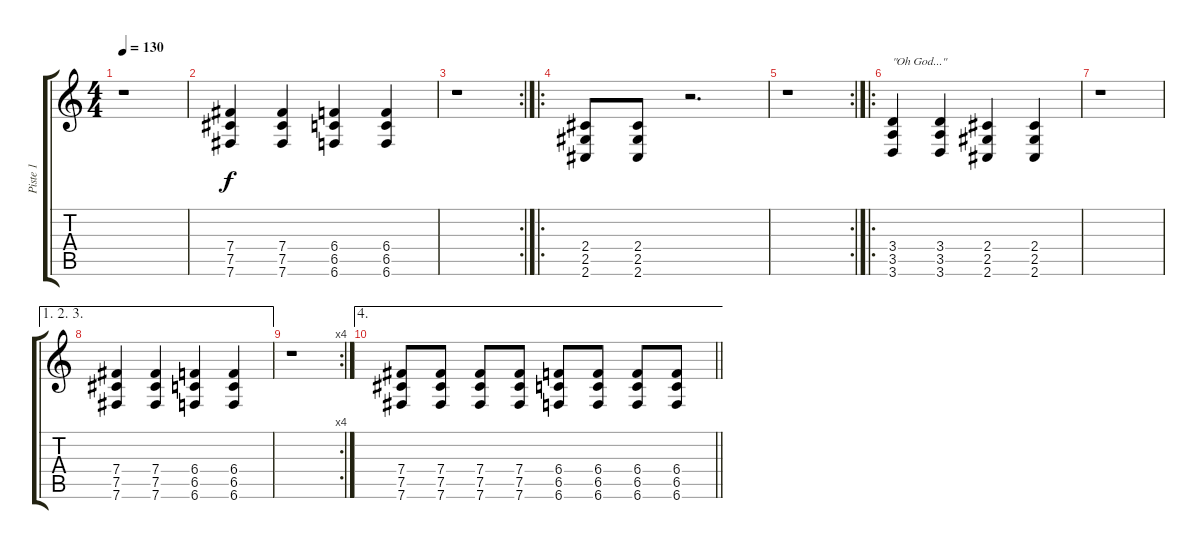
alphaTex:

\track ("Piste 1" "Piste 1") {instrument distortionguitar}
\staff {score tabs}
\tuning (Db4 Ab3 E3 B2 Gb2 B1) {hide}
\ts (4 4)
\tempo 130
\clef g2
\ks c
r.1{dy f} |
(7.4 7.5 7.6).4 (7.4 7.5 7.6).4 (6.4 6.5 6.6).4 (6.4 6.5 6.6).4 |
\rc 2
r.1 |
\ro
(2.4 2.5 2.6).8 (2.4 2.5 2.6).8 r.2{d} |
\rc 2
r.1 |
\ro
(3.4 3.5 3.6).4{txt "\"Oh God...\""} (3.4 3.5 3.6).4 (2.4 2.5 2.6).4 (2.4 2.5 2.6).4 |
r.1 |
\ae (1 2 3)
(7.4 7.5 7.6).4 (7.4 7.5 7.6).4 (6.4 6.5 6.6).4 (6.4 6.5 6.6).4 |
\rc 4
r.1 |
\ae 4
\barLineRight lightlight
(7.4 7.5 7.6).8 (7.4 7.5 7.6).8 (7.4 7.5 7.6).8 (7.4 7.5 7.6).8 (6.4 6.5 6.6).8 (6.4 6.5 6.6).8 (6.4 6.5 6.6).8 (6.4 6.5 6.6).8
